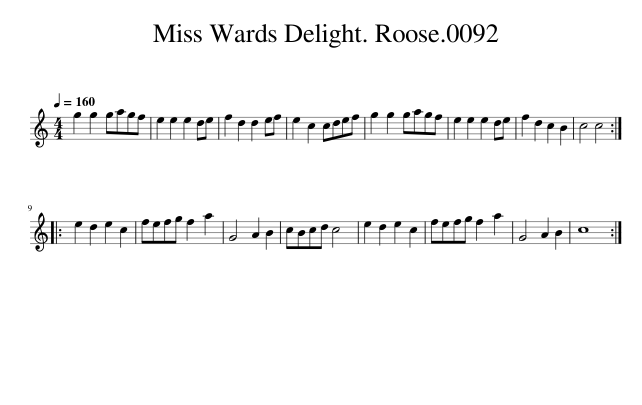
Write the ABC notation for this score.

X:1
L:1/8
Q:1/4=160
M:4/4
I:linebreak $
K:C
V:1 treble
V:1
 g2 g2 gagf | e2 e2 e2 de | f2 d2 d2 ef | e2 c2 cdef | g2 g2 gagf | %5
 e2 e2 e2 de | f2 d2 c2 B2 | c4 c4 ::$ e2 d2 e2 c2 | fefg f2 a2 | %10
 G4 A2 B2 | cBcd c4 | e2 d2 e2 c2 | fefg f2 a2 | G4 A2 B2 | %15
 c8 :| %16
